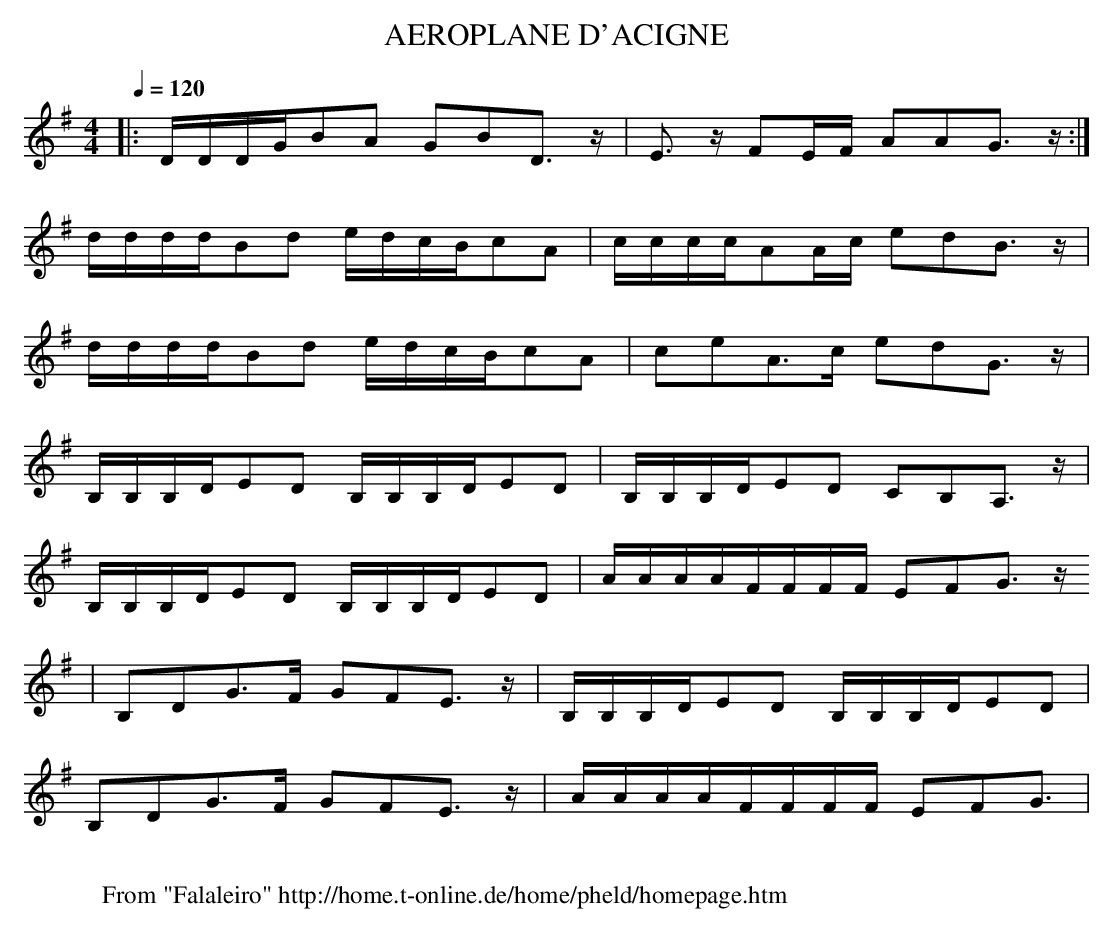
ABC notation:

X:1
T:AEROPLANE D'ACIGNE
M:4/4
L:1/8
Q:1/4=120
K:G
|:D/2D/2D/2G/2BA GBD3/2 z/2 |E3/2 z/2 FE/2F/2 AAG3/2 z/2:|
d/2d/2d/2d/2Bd e/2d/2c/2B/2cA|c/2c/2c/2c/2AA/2c/2 edB3/2 z/2 |
d/2d/2d/2d/2Bd e/2d/2c/2B/2cA|ceA3/2c/2 edG3/2 z/2 |
B,/2B,/2B,/2D/2ED B,/2B,/2B,/2D/2ED|B,/2B,/2B,/2D/2ED CB,A,3/2 z/2 |
B,/2B,/2B,/2D/2ED B,/2B,/2B,/2D/2ED|A/2A/2A/2A/2F/2F/2F/2F/2 EFG3/2 z/2
|
B,DG3/2F/2 GFE3/2 z/2 |B,/2B,/2B,/2D/2ED B,/2B,/2B,/2D/2ED|
B,DG3/2F/2 GFE3/2 z/2 |A/2A/2A/2A/2F/2F/2F/2F/2 EFG3/2|
W:
W: From "Falaleiro" http://home.t-online.de/home/pheld/homepage.htm
